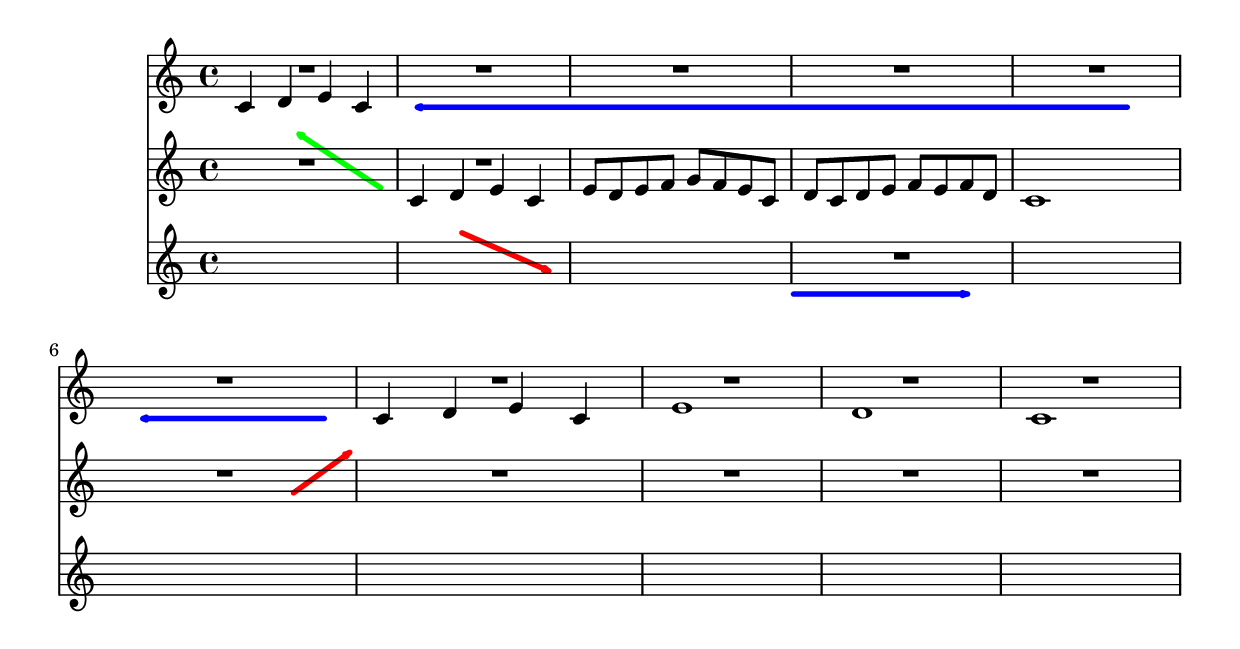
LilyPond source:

\version "2.18.2"

forwardArrow = #(define-music-function (parser location color)
                  (color?)
                  #{ % Cross-staff arrows are made using the VoiceFollower:
                    \once \override VoiceFollower.layer = #-5
                    % To have the arrow behind the staff, choose a value below 0 for the layer.
                    % If you want the arrows to cover the notes, choose a value of 2 or more.
                    \once \override VoiceFollower.thickness = #'5    % line thickness
                    \once \override VoiceFollower.color = #color
                    \once \override VoiceFollower.bound-details.left.padding = #4
                    \once \override VoiceFollower.bound-details.right.padding = #5
                    % Padding can be adjusted to move arrow ends closer to the notes
                    \once \override VoiceFollower.bound-details.right.arrow = ##t
                    \once \override VoiceFollower.breakable = ##t  % ##f prevents line breaks within an arrow
                    % Arrows within the same staff use the Glissando spanner:
                    \once \override Glissando.layer = #-5
                    \once \override Glissando.thickness = #'5
                    \once \override Glissando.color = #color
                    \once \override Glissando.bound-details.left.padding = #4
                    \once \override Glissando.bound-details.right.padding = #5
                    \once \override Glissando.bound-details.right.arrow = ##t
                    \once \override Glissando.breakable = ##t
                  #})

backwardArrow = #(define-music-function (parser location color)
                  (color?)
                  #{
                    \once \override VoiceFollower.layer = #-5
                    \once \override VoiceFollower.thickness = #'5    % line thickness
                    \once \override VoiceFollower.color = #color
                    \once \override VoiceFollower.bound-details.left.padding = #4
                    \once \override VoiceFollower.bound-details.right.padding = #5
                    % pretty much the same stuff, but arrow head at the left side:
                    \once \override VoiceFollower.bound-details.left.arrow = ##t
                    \once \override VoiceFollower.breakable = ##t
                    \once \override Glissando.layer = #-5
                    \once \override Glissando.thickness = #'5
                    \once \override Glissando.color = #color
                    \once \override Glissando.bound-details.left.padding = #4
                    \once \override Glissando.bound-details.right.padding = #5
                    \once \override Glissando.bound-details.left.arrow = ##t % same here...
                    \once \override Glissando.breakable = ##t
                  #})


\relative c' {
  <<
    % Usage: place the arrow function call before the note, the glissando statement after the note
    \new Staff = upper {c4 d e \backwardArrow #blue c \glissando    R1   R1   R1   R1   R1   c4 d e c   e1 d c}
    \new Staff = middle {R1    c4 d e c   e8 d e f g f e c    d c d e f e f d    c1    R1    R1*4}
    \new Staff = lower
    {<<
      {R1   R1    c4 d e \forwardArrow #blue c\glissando    R1   c4 d e c    d c b2    R1*4}
      { % Cross-staff arrows use an additional voice with hidden notes between them.
        % To make these notes visible, uncomment the following line:
        %      \override NoteHead.color = #cyan \override NoteHead.layer = #2
        % and remove the following "\hideNotes" line:
        \hideNotes
        \set Voice.followVoice = ##t
        \change Staff = "upper"  c4 s2.
        % place the arrow function call immediately before the staff change:
        \backwardArrow #green
        \change Staff = "middle"  g4 s2.
        \forwardArrow #red
        \change Staff = "lower"  c4  s2.    s1    c4 s2.
        \break
        \forwardArrow #red
        \change Staff = "middle"  c4 s2.
        \forwardArrow #red
        \change Staff = "upper"  c4 s2.
      }
    >>}
  >>
}
